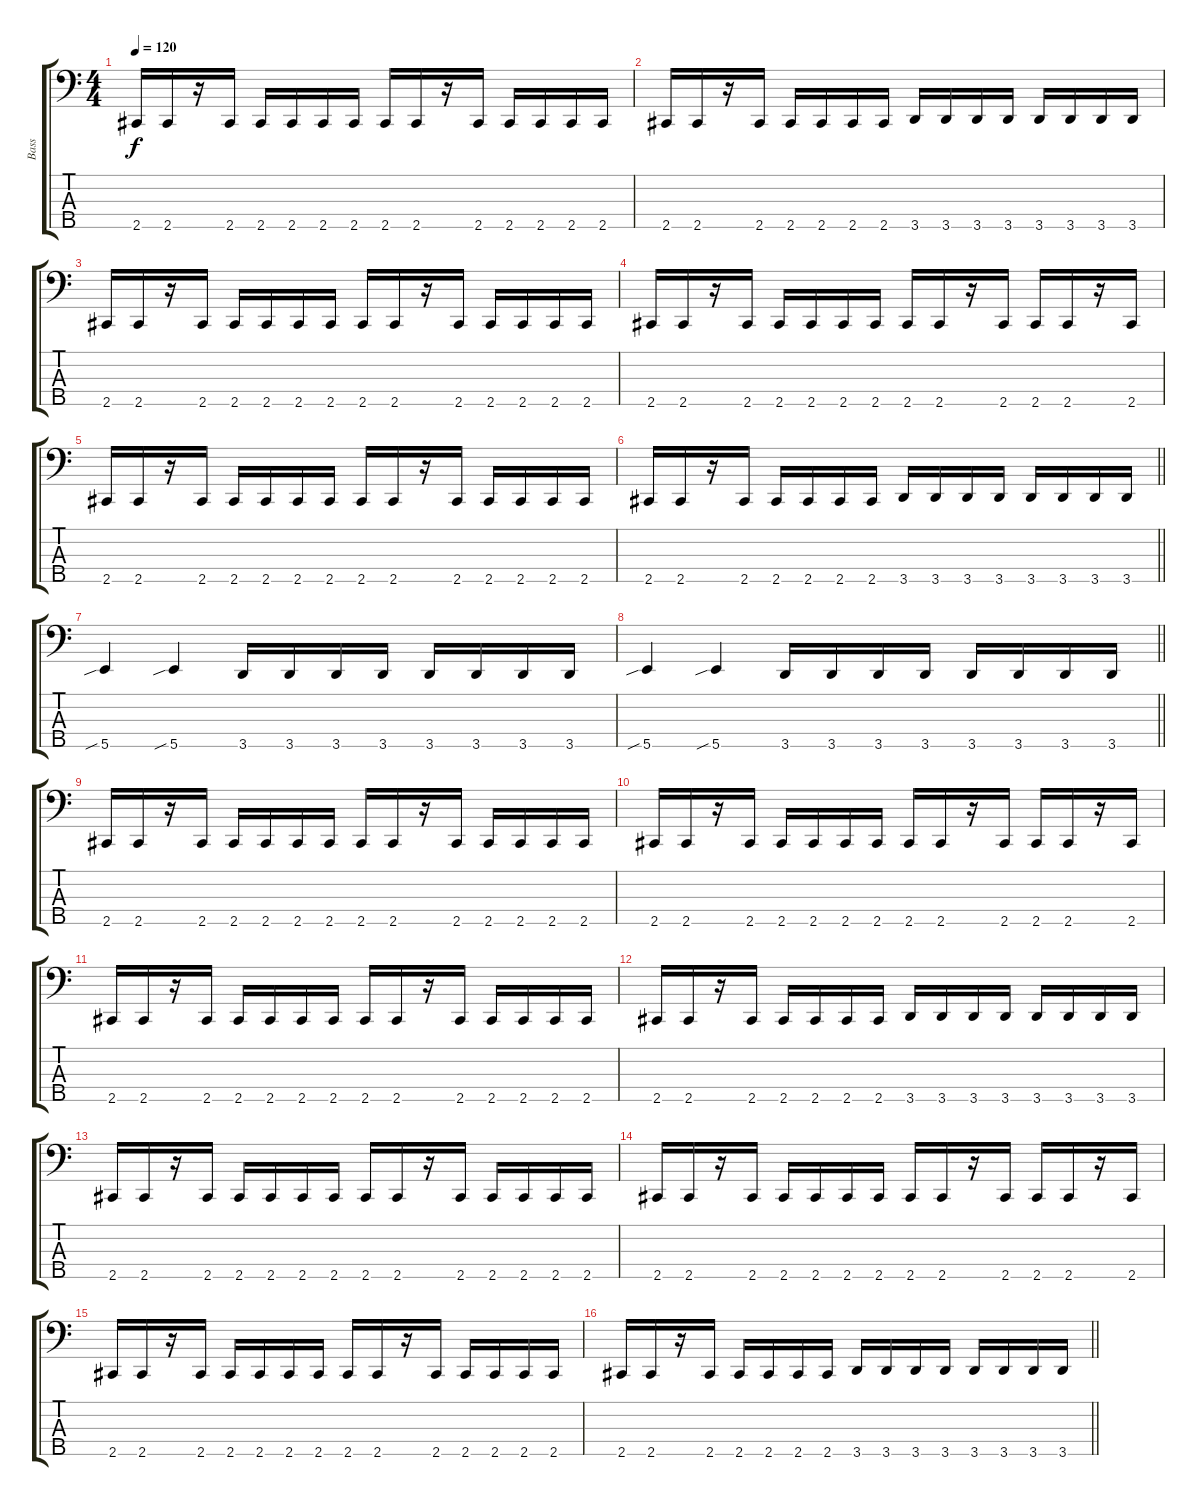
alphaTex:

\track ("Bass" "Bass") {instrument electricbasspick}
\staff {score tabs}
\tuning (G2 D2 A1 E1 B0) {hide}
\ts (4 4)
\tempo 120
\clef f4
\ks c
2.5.16{dy f} 2.5.16 r.16 2.5.16 2.5.16 2.5.16 2.5.16 2.5.16 2.5.16 2.5.16 r.16 2.5.16 2.5.16 2.5.16 2.5.16 2.5.16 |
2.5.16 2.5.16 r.16 2.5.16 2.5.16 2.5.16 2.5.16 2.5.16 3.5.16 3.5.16 3.5.16 3.5.16 3.5.16 3.5.16 3.5.16 3.5.16 |
2.5.16 2.5.16 r.16 2.5.16 2.5.16 2.5.16 2.5.16 2.5.16 2.5.16 2.5.16 r.16 2.5.16 2.5.16 2.5.16 2.5.16 2.5.16 |
2.5.16 2.5.16 r.16 2.5.16 2.5.16 2.5.16 2.5.16 2.5.16 2.5.16 2.5.16 r.16 2.5.16 2.5.16 2.5.16 r.16 2.5.16 |
2.5.16 2.5.16 r.16 2.5.16 2.5.16 2.5.16 2.5.16 2.5.16 2.5.16 2.5.16 r.16 2.5.16 2.5.16 2.5.16 2.5.16 2.5.16 |
\barLineRight lightlight
2.5.16 2.5.16 r.16 2.5.16 2.5.16 2.5.16 2.5.16 2.5.16 3.5.16 3.5.16 3.5.16 3.5.16 3.5.16 3.5.16 3.5.16 3.5.16 |
5.5{sib}.4 5.5{sib}.4 3.5.16 3.5.16 3.5.16 3.5.16 3.5.16 3.5.16 3.5.16 3.5.16 |
\barLineRight lightlight
5.5{sib}.4 5.5{sib}.4 3.5.16 3.5.16 3.5.16 3.5.16 3.5.16 3.5.16 3.5.16 3.5.16 |
2.5.16 2.5.16 r.16 2.5.16 2.5.16 2.5.16 2.5.16 2.5.16 2.5.16 2.5.16 r.16 2.5.16 2.5.16 2.5.16 2.5.16 2.5.16 |
2.5.16 2.5.16 r.16 2.5.16 2.5.16 2.5.16 2.5.16 2.5.16 2.5.16 2.5.16 r.16 2.5.16 2.5.16 2.5.16 r.16 2.5.16 |
2.5.16 2.5.16 r.16 2.5.16 2.5.16 2.5.16 2.5.16 2.5.16 2.5.16 2.5.16 r.16 2.5.16 2.5.16 2.5.16 2.5.16 2.5.16 |
2.5.16 2.5.16 r.16 2.5.16 2.5.16 2.5.16 2.5.16 2.5.16 3.5.16 3.5.16 3.5.16 3.5.16 3.5.16 3.5.16 3.5.16 3.5.16 |
2.5.16 2.5.16 r.16 2.5.16 2.5.16 2.5.16 2.5.16 2.5.16 2.5.16 2.5.16 r.16 2.5.16 2.5.16 2.5.16 2.5.16 2.5.16 |
2.5.16 2.5.16 r.16 2.5.16 2.5.16 2.5.16 2.5.16 2.5.16 2.5.16 2.5.16 r.16 2.5.16 2.5.16 2.5.16 r.16 2.5.16 |
2.5.16 2.5.16 r.16 2.5.16 2.5.16 2.5.16 2.5.16 2.5.16 2.5.16 2.5.16 r.16 2.5.16 2.5.16 2.5.16 2.5.16 2.5.16 |
\barLineRight lightlight
2.5.16 2.5.16 r.16 2.5.16 2.5.16 2.5.16 2.5.16 2.5.16 3.5.16 3.5.16 3.5.16 3.5.16 3.5.16 3.5.16 3.5.16 3.5.16
